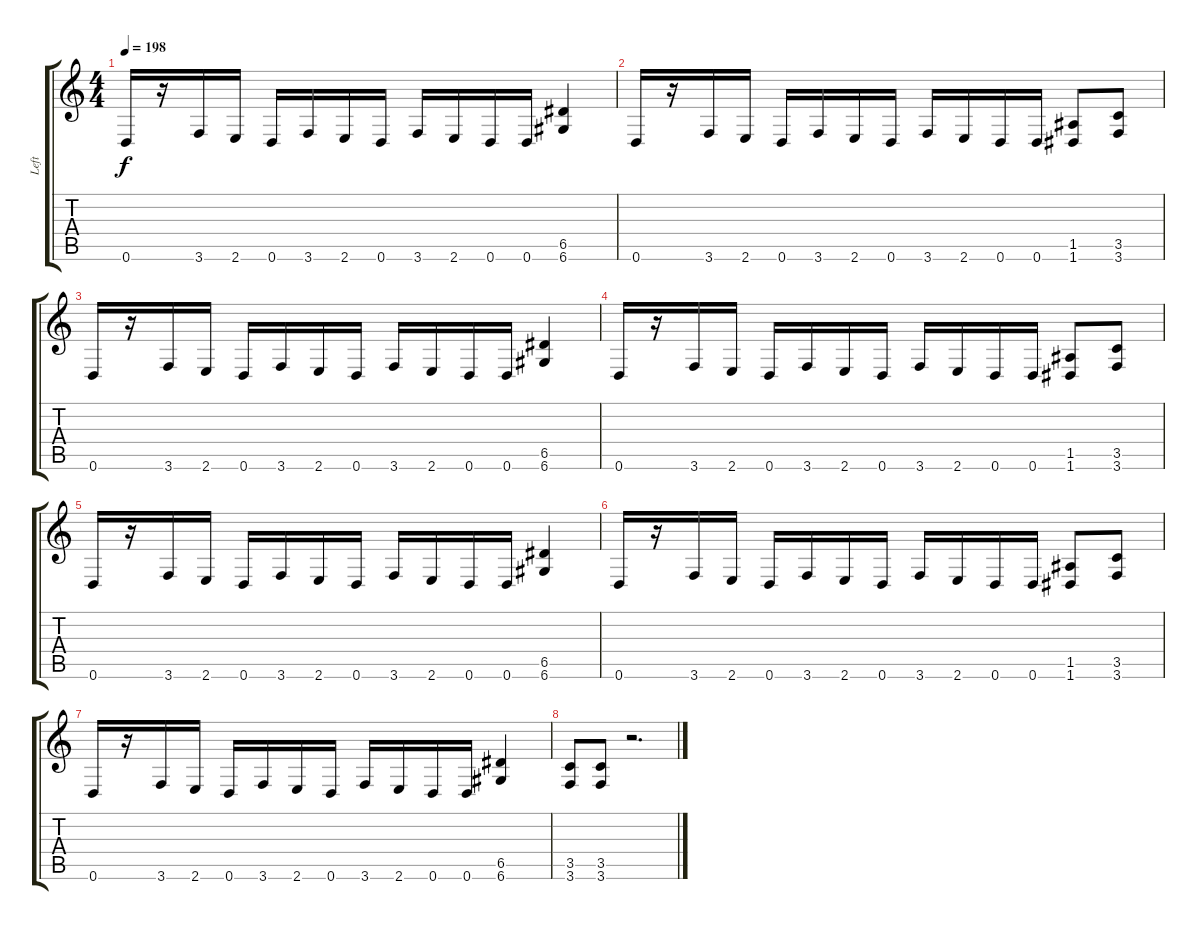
\track ("Left" "Left") {instrument distortionguitar}
\staff {score tabs}
\tuning (E4 B3 G3 D3 A2 D2) {hide}
\ts (4 4)
\tempo 198
\clef g2
\ks c
0.6.16{dy f} r.16 3.6.16 2.6.16 0.6.16 3.6.16 2.6.16 0.6.16 3.6.16 2.6.16 0.6.16 0.6.16 (6.5 6.6).4 |
0.6.16 r.16 3.6.16 2.6.16 0.6.16 3.6.16 2.6.16 0.6.16 3.6.16 2.6.16 0.6.16 0.6.16 (1.5 1.6).8 (3.5 3.6).8 |
0.6.16 r.16 3.6.16 2.6.16 0.6.16 3.6.16 2.6.16 0.6.16 3.6.16 2.6.16 0.6.16 0.6.16 (6.5 6.6).4 |
0.6.16 r.16 3.6.16 2.6.16 0.6.16 3.6.16 2.6.16 0.6.16 3.6.16 2.6.16 0.6.16 0.6.16 (1.5 1.6).8 (3.5 3.6).8 |
0.6.16 r.16 3.6.16 2.6.16 0.6.16 3.6.16 2.6.16 0.6.16 3.6.16 2.6.16 0.6.16 0.6.16 (6.5 6.6).4 |
0.6.16 r.16 3.6.16 2.6.16 0.6.16 3.6.16 2.6.16 0.6.16 3.6.16 2.6.16 0.6.16 0.6.16 (1.5 1.6).8 (3.5 3.6).8 |
0.6.16 r.16 3.6.16 2.6.16 0.6.16 3.6.16 2.6.16 0.6.16 3.6.16 2.6.16 0.6.16 0.6.16 (6.5 6.6).4 |
(3.5 3.6).8 (3.5 3.6).8 r.2{d}
